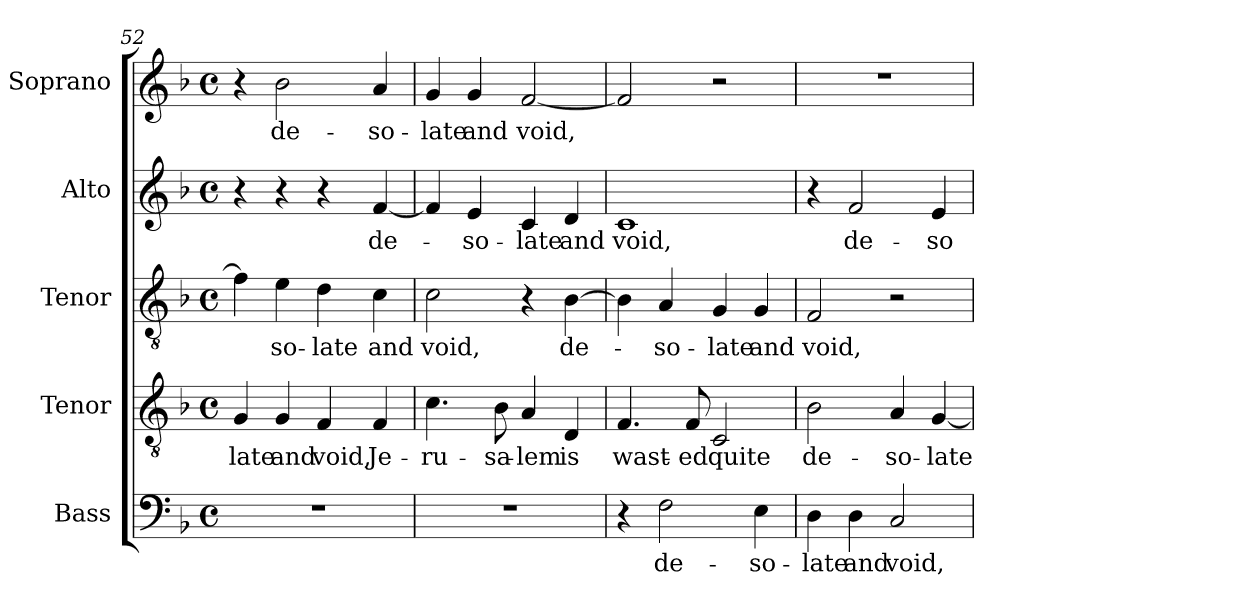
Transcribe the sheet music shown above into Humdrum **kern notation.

**kern	**text	**kern	**text	**kern	**text	**kern	**text	**kern	**text
*part5	*part5	*part4	*part4	*part3	*part3	*part2	*part2	*part1	*part1
*staff5	*staff5	*staff4	*staff4	*staff3	*staff3	*staff2	*staff2	*staff1	*staff1
*I"Bass	*	*I"Tenor	*	*I"Tenor	*	*I"Alto	*	*I"Soprano	*
*I'B.	*	*I'T.	*	*I'T.	*	*I'A.	*	*I'S.	*
*clefF4	*	*clefGv2	*	*clefGv2	*	*clefG2	*	*clefG2	*
*	*	*ITrd7c12	*	*	*	*	*	*	*
*k[b-]	*	*k[b-]	*	*k[b-]	*	*k[b-]	*	*k[b-]	*
*F:	*	*F:	*	*F:	*	*F:	*	*F:	*
*M4/4	*	*M4/4	*	*M4/4	*	*M4/4	*	*M4/4	*
*met(c)	*	*met(c)	*	*met(c)	*	*met(c)	*	*met(c)	*
=52	=52	=52	=52	=52	=52	=52	=52	=52	=52
!	!	!	!LO:LY:b:color=#000000	!	!	!	!	!	!
1r	.	4GGi/	-late	4fi\]	.	4r	.	4r	.
!	!	!	!LO:LY:b:color=#000000	!	!	!	!	!	!
!	!	!	!	!	!LO:LY:b:color=#000000	!	!	!	!
!	!	!	!	!	!	!	!	!	!LO:LY:b:color=#000000
.	.	4GGi/	and	4ei\	-so-	4r	.	2b-i\	de-
!	!	!	!LO:LY:b:color=#000000	!	!	!	!	!	!
!	!	!	!	!	!LO:LY:b:color=#000000	!	!	!	!
.	.	4FFi/	void,	4di\	-late	4r	.	.	.
!	!	!	!LO:LY:b:color=#000000	!	!	!	!	!	!
!	!	!	!	!	!LO:LY:b:color=#000000	!	!	!	!
!	!	!	!	!	!	!	!LO:LY:b:color=#000000	!	!
!	!	!	!	!	!	!	!	!	!LO:LY:b:color=#000000
.	.	4FFi/	Je-	4ci\	and	[4fi/	de-	4ai/	-so-
=53	=53	=53	=53	=53	=53	=53	=53	=53	=53
!	!	!	!LO:LY:b:color=#000000	!	!	!	!	!	!
!	!	!	!	!	!LO:LY:b:color=#000000	!	!	!	!
!	!	!	!	!	!	!	!	!	!LO:LY:b:color=#000000
1r	.	4.Ci\	-ru-	2ci\	void,	4fi/]	.	4gi/	-late
!	!	!	!	!	!	!	!LO:LY:b:color=#000000	!	!
!	!	!	!	!	!	!	!	!	!LO:LY:b:color=#000000
.	.	.	.	.	.	4ei/	-so-	4gi/	and
!	!	!	!LO:LY:b:color=#000000	!	!	!	!	!	!
.	.	8BB-i\	-sa-	.	.	.	.	.	.
!	!	!	!LO:LY:b:color=#000000	!	!	!	!	!	!
!	!	!	!	!	!	!	!LO:LY:b:color=#000000	!	!
!	!	!	!	!	!	!	!	!	!LO:LY:b:color=#000000
.	.	4AAi/	-lem	4r	.	4ci/	-late	[2fi/	void,
!	!	!	!LO:LY:b:color=#000000	!	!	!	!	!	!
!	!	!	!	!	!LO:LY:b:color=#000000	!	!	!	!
!	!	!	!	!	!	!	!LO:LY:b:color=#000000	!	!
.	.	4DDi/	is	[4B-i\	de-	4di/	and	.	.
!!LO:LB:g=z
=54	=54	=54	=54	=54	=54	=54	=54	=54	=54
!	!	!	!LO:LY:b:color=#000000	!	!	!	!	!	!
!	!	!	!	!	!	!	!LO:LY:b:color=#000000	!	!
4r	.	4.FFi/	wast-	4B-i\]	.	1ci	void,	2fi/]	.
!	!LO:LY:b:color=#000000	!	!	!	!	!	!	!	!
!	!	!	!	!	!LO:LY:b:color=#000000	!	!	!	!
2Fi\	de-	.	.	4Ai/	-so-	.	.	.	.
!	!	!	!LO:LY:b:color=#000000	!	!	!	!	!	!
.	.	8FFi/	-ed	.	.	.	.	.	.
!	!	!	!LO:LY:b:color=#000000	!	!	!	!	!	!
!	!	!	!	!	!LO:LY:b:color=#000000	!	!	!	!
.	.	2CCi/	quite	4Gi/	-late	.	.	2r	.
!	!LO:LY:b:color=#000000	!	!	!	!	!	!	!	!
!	!	!	!	!	!LO:LY:b:color=#000000	!	!	!	!
4Ei\	-so-	.	.	4Gi/	and	.	.	.	.
=55	=55	=55	=55	=55	=55	=55	=55	=55	=55
!	!LO:LY:b:color=#000000	!	!	!	!	!	!	!	!
!	!	!	!LO:LY:b:color=#000000	!	!	!	!	!	!
!	!	!	!	!	!LO:LY:b:color=#000000	!	!	!	!
4Di\	-late	2BB-i\	de-	2Fi/	void,	4r	.	1r	.
!	!LO:LY:b:color=#000000	!	!	!	!	!	!	!	!
!	!	!	!	!	!	!	!LO:LY:b:color=#000000	!	!
4Di\	and	.	.	.	.	2fi/	de-	.	.
!	!LO:LY:b:color=#000000	!	!	!	!	!	!	!	!
!	!	!	!LO:LY:b:color=#000000	!	!	!	!	!	!
2Ci/	void,	4AAi/	-so-	2r	.	.	.	.	.
!	!	!	!LO:LY:b:color=#000000	!	!	!	!	!	!
!	!	!	!	!	!	!	!LO:LY:b:color=#000000	!	!
.	.	[4GGi/	-late	.	.	4ei/	-so-	.	.
=	=	=	=	=	=	=	=	=	=
*-	*-	*-	*-	*-	*-	*-	*-	*-	*-
